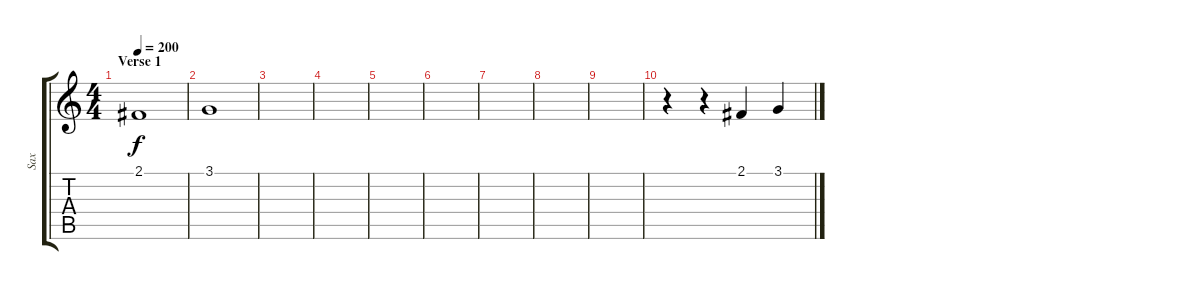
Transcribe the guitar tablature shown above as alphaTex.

\track ("Sax" "Sax") {instrument altosax}
\staff {score tabs}
\tuning (E4 B3 G3 D3 A2 E2) {hide}
\ts (4 4)
\section ("" "Verse 1")
\tempo 200
\clef g2
\ks c
2.1.1{dy f} |
3.1.1 |
|
|
|
|
|
|
|
r.4 r.4 2.1.4 3.1.4
